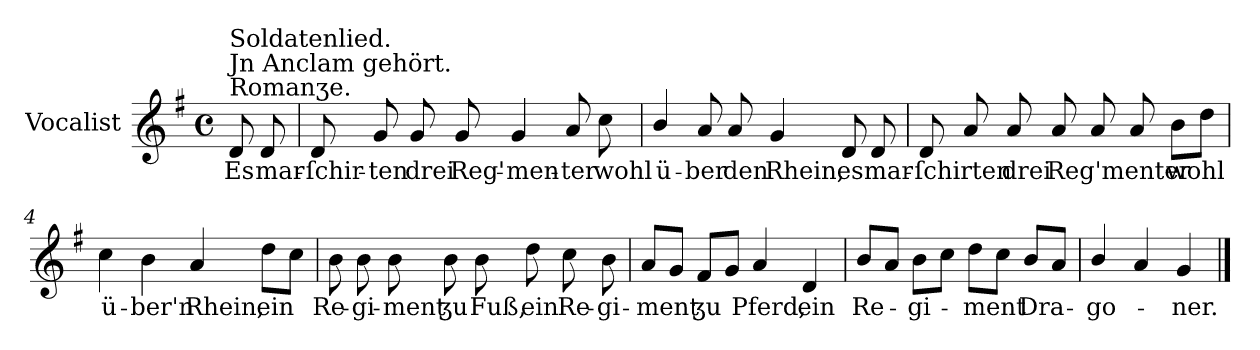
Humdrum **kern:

**kern	**text
*part1	*part1
*staff1	*staff1
*I"Vocalist	*
*k[f#]	*
*G:	*
*M4/4	*
*met(c)	*
=	=
!LO:TX:a:t=Romanʒe.	!
!LO:TX:a:t=Jn Anclam gehört.	!
!LO:TX:a:t=Soldatenlied.	!
8d	Es
8d	mar-
=1	=1
8d	-ſchir-
8g	-ten
8g	drei
8g	Reg'-
4g	-men-
8a	-ter
8cc	wohl
=2	=2
4b/	ü-
8a	-ber
8a	den
4g	Rhein,
8d	es
8d	mar-
=3	=3
8d	-ſchirten
8a	.
8a	drei
8a	Reg'menter
8a	.
8a	.
8bL	wohl
8ddJ	.
=4	=4
4cc	ü-
4b	-ber'n
4a	Rhein,
8ddL	ein
8ccJ	.
=5	=5
8b	Re-
8b	-gi-
8b	-ment
8b	ʒu
8b	Fuß,
8dd	ein
8cc	Re-
8b	-gi-
=6	=6
8aL	-ment
8gJ	.
8f#L	ʒu
8gJ	.
4a	Pferd,
4d	ein
=7	=7
8bL	Re-
8aJ	.
8bL	-gi-
8ccJ	.
8ddL	-ment
8ccJ	.
8bL	Dra-
8aJ	.
=8	=8
4b/	-go-
4a	.
4g	-ner.
==	==
*-	*-
